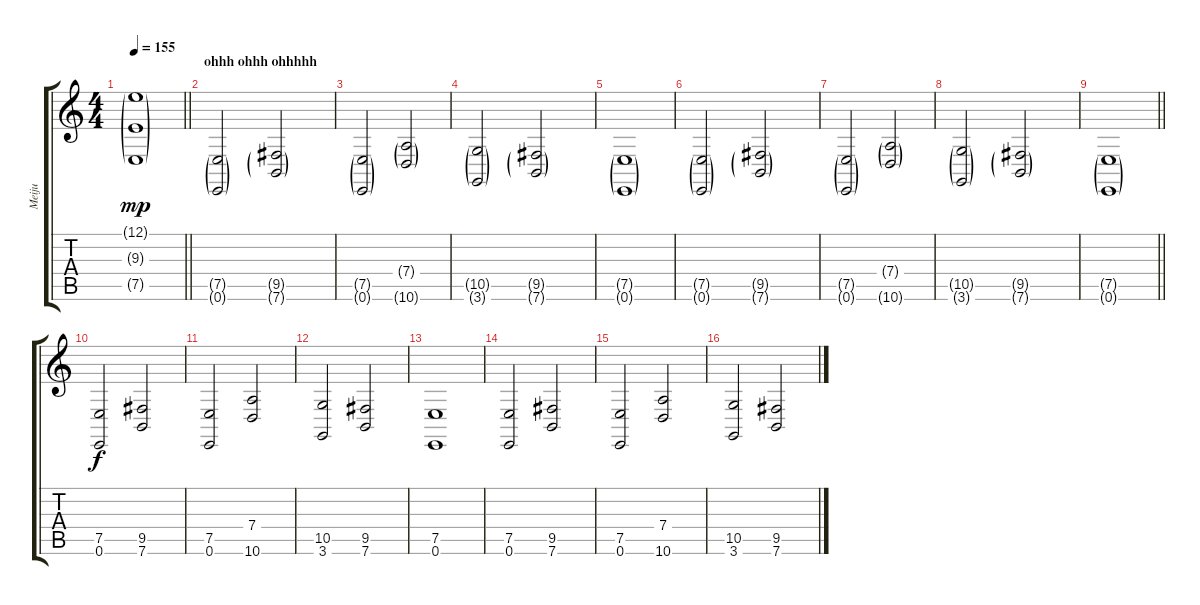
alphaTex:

\track ("Meiju" "Meiju") {instrument synthstrings1}
\staff {score tabs}
\tuning (E4 B3 G3 D3 A2 E2) {hide}
\ts (4 4)
\tempo 155
\clef g2
\barLineRight lightlight
\ks c
(12.1{g} 9.3{g} 7.5{g}).1{dy mp} |
\section ("" "ohhh ohhh ohhhhh")
(7.5{g} 0.6{g}).2{instrument stringensemble1} (9.5{g} 7.6{g}).2 |
(7.5{g} 0.6{g}).2 (7.4{g} 10.6{g}).2 |
(10.5{g} 3.6{g}).2 (9.5{g} 7.6{g}).2 |
(7.5{g} 0.6{g}).1 |
(7.5{g} 0.6{g}).2{instrument stringensemble1} (9.5{g} 7.6{g}).2 |
(7.5{g} 0.6{g}).2 (7.4{g} 10.6{g}).2 |
(10.5{g} 3.6{g}).2 (9.5{g} 7.6{g}).2 |
\barLineRight lightlight
(7.5{g} 0.6{g}).1 |
\section ("" "")
(7.5 0.6).2{dy f instrument stringensemble1} (9.5 7.6).2 |
(7.5 0.6).2 (7.4 10.6).2 |
(10.5 3.6).2 (9.5 7.6).2 |
(7.5 0.6).1 |
(7.5 0.6).2{instrument stringensemble1} (9.5 7.6).2 |
(7.5 0.6).2 (7.4 10.6).2 |
(10.5 3.6).2 (9.5 7.6).2
